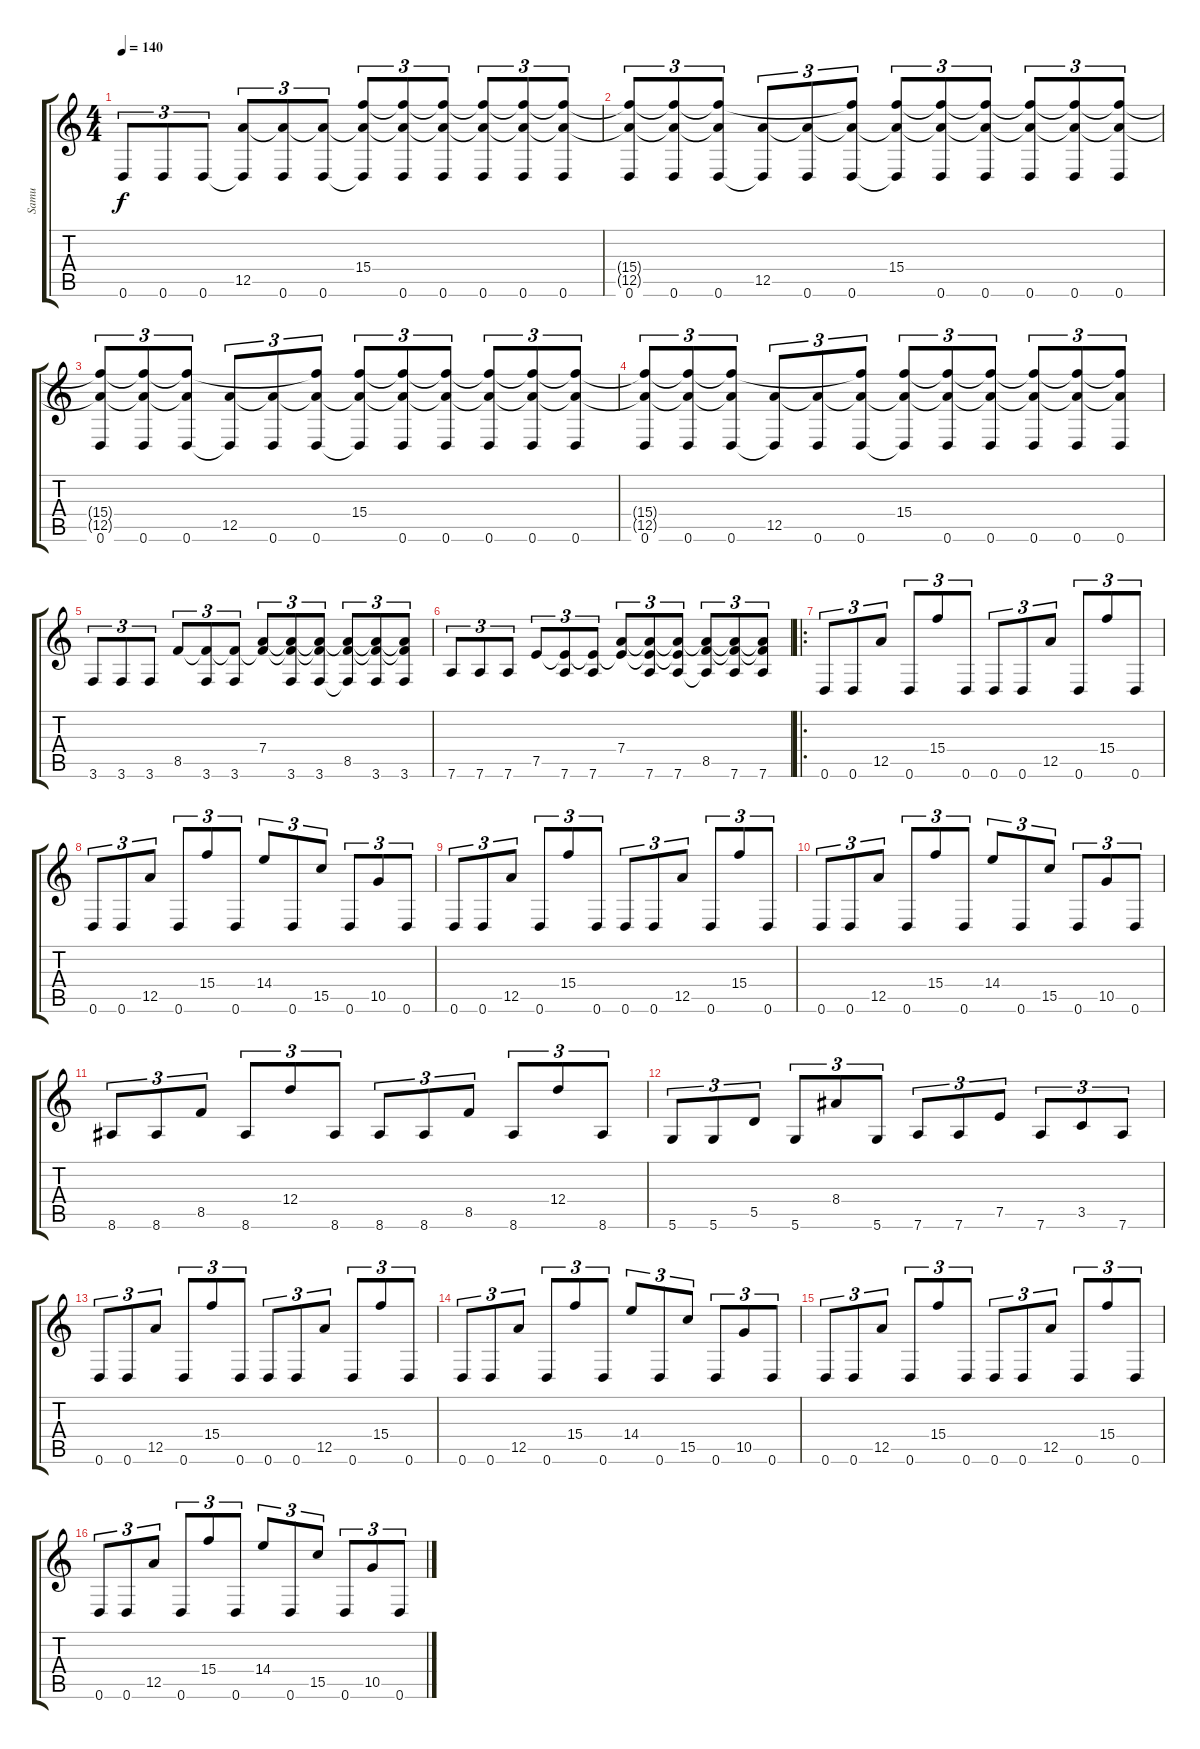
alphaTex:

\track ("Samu" "Samu") {instrument distortionguitar}
\staff {score tabs}
\tuning (E4 A3 G3 D3 A2 D2) {hide}
\ts (4 4)
\tempo 140
\clef g2
\ks c
0.6.8{tu (3 2) dy f} 0.6.8{tu (3 2)} 0.6.8{tu (3 2)} (12.5 0.6{t}).8{tu (3 2)} (12.5{t} 0.6).8{tu (3 2)} (12.5{t} 0.6).8{tu (3 2)} (15.4 12.5{t} 0.6{t}).8{tu (3 2)} (15.4{t} 12.5{t} 0.6).8{tu (3 2)} (15.4{t} 12.5{t} 0.6).8{tu (3 2)} (15.4{t} 12.5{t} 0.6).8{tu (3 2)} (15.4{t} 12.5{t} 0.6).8{tu (3 2)} (15.4{t} 12.5{t} 0.6).8{tu (3 2)} |
(15.4{t} 12.5{t} 0.6).8{tu (3 2)} (15.4{t} 12.5{t} 0.6).8{tu (3 2)} (15.4{t} 12.5{t} 0.6).8{tu (3 2)} (12.5 0.6{t}).8{tu (3 2)} (12.5{t} 0.6).8{tu (3 2)} (15.4{t} 12.5{t} 0.6).8{tu (3 2)} (15.4 12.5{t} 0.6{t}).8{tu (3 2)} (15.4{t} 12.5{t} 0.6).8{tu (3 2)} (15.4{t} 12.5{t} 0.6).8{tu (3 2)} (15.4{t} 12.5{t} 0.6).8{tu (3 2)} (15.4{t} 12.5{t} 0.6).8{tu (3 2)} (15.4{t} 12.5{t} 0.6).8{tu (3 2)} |
(15.4{t} 12.5{t} 0.6).8{tu (3 2)} (15.4{t} 12.5{t} 0.6).8{tu (3 2)} (15.4{t} 12.5{t} 0.6).8{tu (3 2)} (12.5 0.6{t}).8{tu (3 2)} (12.5{t} 0.6).8{tu (3 2)} (15.4{t} 12.5{t} 0.6).8{tu (3 2)} (15.4 12.5{t} 0.6{t}).8{tu (3 2)} (15.4{t} 12.5{t} 0.6).8{tu (3 2)} (15.4{t} 12.5{t} 0.6).8{tu (3 2)} (15.4{t} 12.5{t} 0.6).8{tu (3 2)} (15.4{t} 12.5{t} 0.6).8{tu (3 2)} (15.4{t} 12.5{t} 0.6).8{tu (3 2)} |
(15.4{t} 12.5{t} 0.6).8{tu (3 2)} (15.4{t} 12.5{t} 0.6).8{tu (3 2)} (15.4{t} 12.5{t} 0.6).8{tu (3 2)} (12.5 0.6{t}).8{tu (3 2)} (12.5{t} 0.6).8{tu (3 2)} (15.4{t} 12.5{t} 0.6).8{tu (3 2)} (15.4 12.5{t} 0.6{t}).8{tu (3 2)} (15.4{t} 12.5{t} 0.6).8{tu (3 2)} (15.4{t} 12.5{t} 0.6).8{tu (3 2)} (15.4{t} 12.5{t} 0.6).8{tu (3 2)} (15.4{t} 12.5{t} 0.6).8{tu (3 2)} (15.4{t} 12.5{t} 0.6).8{tu (3 2)} |
3.6.8{tu (3 2)} 3.6.8{tu (3 2)} 3.6.8{tu (3 2)} 8.5.8{tu (3 2)} (8.5{t} 3.6).8{tu (3 2)} (8.5{t} 3.6).8{tu (3 2)} (7.4 8.5{t}).8{tu (3 2)} (7.4{t} 8.5{t} 3.6).8{tu (3 2)} (7.4{t} 8.5{t} 3.6).8{tu (3 2)} (7.4{t} 8.5 3.6{t}).8{tu (3 2)} (7.4{t} 8.5{t} 3.6).8{tu (3 2)} (7.4{t} 8.5{t} 3.6).8{tu (3 2)} |
7.6.8{tu (3 2)} 7.6.8{tu (3 2)} 7.6.8{tu (3 2)} 7.5.8{tu (3 2)} (7.5{t} 7.6).8{tu (3 2)} (7.5{t} 7.6).8{tu (3 2)} (7.4 7.5{t}).8{tu (3 2)} (7.4{t} 7.5{t} 7.6).8{tu (3 2)} (7.4{t} 7.5{t} 7.6).8{tu (3 2)} (7.4{t} 8.5 7.6{t}).8{tu (3 2)} (7.4{t} 8.5{t} 7.6).8{tu (3 2)} (7.4{t} 8.5{t} 7.6).8{tu (3 2)} |
\ro
0.6.8{tu (3 2)} 0.6.8{tu (3 2)} 12.5.8{tu (3 2)} 0.6.8{tu (3 2)} 15.4.8{tu (3 2)} 0.6.8{tu (3 2)} 0.6.8{tu (3 2)} 0.6.8{tu (3 2)} 12.5.8{tu (3 2)} 0.6.8{tu (3 2)} 15.4.8{tu (3 2)} 0.6.8{tu (3 2)} |
0.6.8{tu (3 2)} 0.6.8{tu (3 2)} 12.5.8{tu (3 2)} 0.6.8{tu (3 2)} 15.4.8{tu (3 2)} 0.6.8{tu (3 2)} 14.4.8{tu (3 2)} 0.6.8{tu (3 2)} 15.5.8{tu (3 2)} 0.6.8{tu (3 2)} 10.5.8{tu (3 2)} 0.6.8{tu (3 2)} |
0.6.8{tu (3 2)} 0.6.8{tu (3 2)} 12.5.8{tu (3 2)} 0.6.8{tu (3 2)} 15.4.8{tu (3 2)} 0.6.8{tu (3 2)} 0.6.8{tu (3 2)} 0.6.8{tu (3 2)} 12.5.8{tu (3 2)} 0.6.8{tu (3 2)} 15.4.8{tu (3 2)} 0.6.8{tu (3 2)} |
0.6.8{tu (3 2)} 0.6.8{tu (3 2)} 12.5.8{tu (3 2)} 0.6.8{tu (3 2)} 15.4.8{tu (3 2)} 0.6.8{tu (3 2)} 14.4.8{tu (3 2)} 0.6.8{tu (3 2)} 15.5.8{tu (3 2)} 0.6.8{tu (3 2)} 10.5.8{tu (3 2)} 0.6.8{tu (3 2)} |
8.6.8{tu (3 2)} 8.6.8{tu (3 2)} 8.5.8{tu (3 2)} 8.6.8{tu (3 2)} 12.4.8{tu (3 2)} 8.6.8{tu (3 2)} 8.6.8{tu (3 2)} 8.6.8{tu (3 2)} 8.5.8{tu (3 2)} 8.6.8{tu (3 2)} 12.4.8{tu (3 2)} 8.6.8{tu (3 2)} |
5.6.8{tu (3 2)} 5.6.8{tu (3 2)} 5.5.8{tu (3 2)} 5.6.8{tu (3 2)} 8.4.8{tu (3 2)} 5.6.8{tu (3 2)} 7.6.8{tu (3 2)} 7.6.8{tu (3 2)} 7.5.8{tu (3 2)} 7.6.8{tu (3 2)} 3.5.8{tu (3 2)} 7.6.8{tu (3 2)} |
0.6.8{tu (3 2)} 0.6.8{tu (3 2)} 12.5.8{tu (3 2)} 0.6.8{tu (3 2)} 15.4.8{tu (3 2)} 0.6.8{tu (3 2)} 0.6.8{tu (3 2)} 0.6.8{tu (3 2)} 12.5.8{tu (3 2)} 0.6.8{tu (3 2)} 15.4.8{tu (3 2)} 0.6.8{tu (3 2)} |
0.6.8{tu (3 2)} 0.6.8{tu (3 2)} 12.5.8{tu (3 2)} 0.6.8{tu (3 2)} 15.4.8{tu (3 2)} 0.6.8{tu (3 2)} 14.4.8{tu (3 2)} 0.6.8{tu (3 2)} 15.5.8{tu (3 2)} 0.6.8{tu (3 2)} 10.5.8{tu (3 2)} 0.6.8{tu (3 2)} |
0.6.8{tu (3 2)} 0.6.8{tu (3 2)} 12.5.8{tu (3 2)} 0.6.8{tu (3 2)} 15.4.8{tu (3 2)} 0.6.8{tu (3 2)} 0.6.8{tu (3 2)} 0.6.8{tu (3 2)} 12.5.8{tu (3 2)} 0.6.8{tu (3 2)} 15.4.8{tu (3 2)} 0.6.8{tu (3 2)} |
0.6.8{tu (3 2)} 0.6.8{tu (3 2)} 12.5.8{tu (3 2)} 0.6.8{tu (3 2)} 15.4.8{tu (3 2)} 0.6.8{tu (3 2)} 14.4.8{tu (3 2)} 0.6.8{tu (3 2)} 15.5.8{tu (3 2)} 0.6.8{tu (3 2)} 10.5.8{tu (3 2)} 0.6.8{tu (3 2)}
